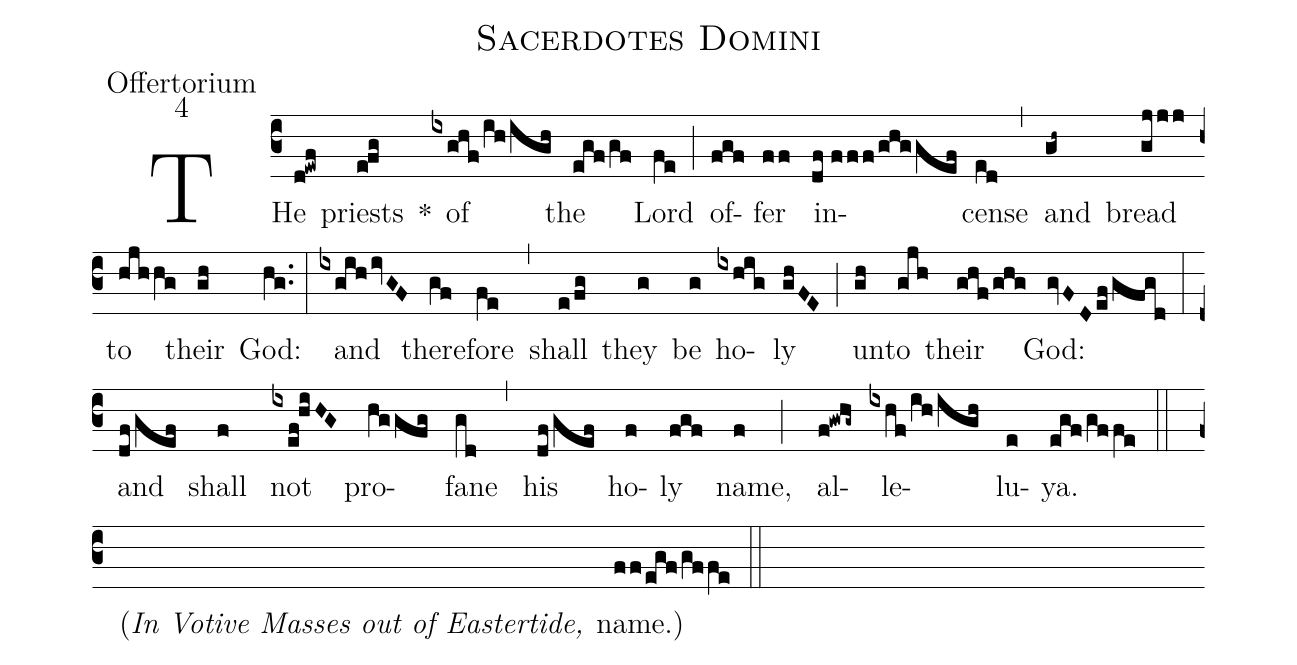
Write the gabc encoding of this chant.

name:Sacerdotes Domini;
office-part:Offertorium;
mode:4;
%%
c4() THe(d!ewf) priests(e!fg) *() of(ixghf/ih/igh) the(egf/gf) Lord(fe) (;) of(fgf)fer(ff) in(df//fff/ghg/gef)cense(ed) (,) and(gh~) bread(gjjj) to(hjhhg) their(gh) God:(hg..) (:) and(ixgih/ivGF) there(gf)fore(fe) (,) shall(e/fg) they(g) be(g) ho(ixhig)ly(ghFE) (;) un(gh)to(gjh) their(ghf/ghg) God:(gvFD/ef/gfgd) (:) and(df/gef) shall(f) not(ixef!hiHG) pro(hggfg)fane(gd) (,) his(df/gef) ho(f)ly(fgf) name,(f) (;) al(f!gwhg~)le(ixhf/ih/igh)lu(e)ya.(egf/gffe) (::) <v>(</v><i>In Votive Masses out of Eastertide,</i>() name.<v>)</v>(ff/egf/gffe) (::)
